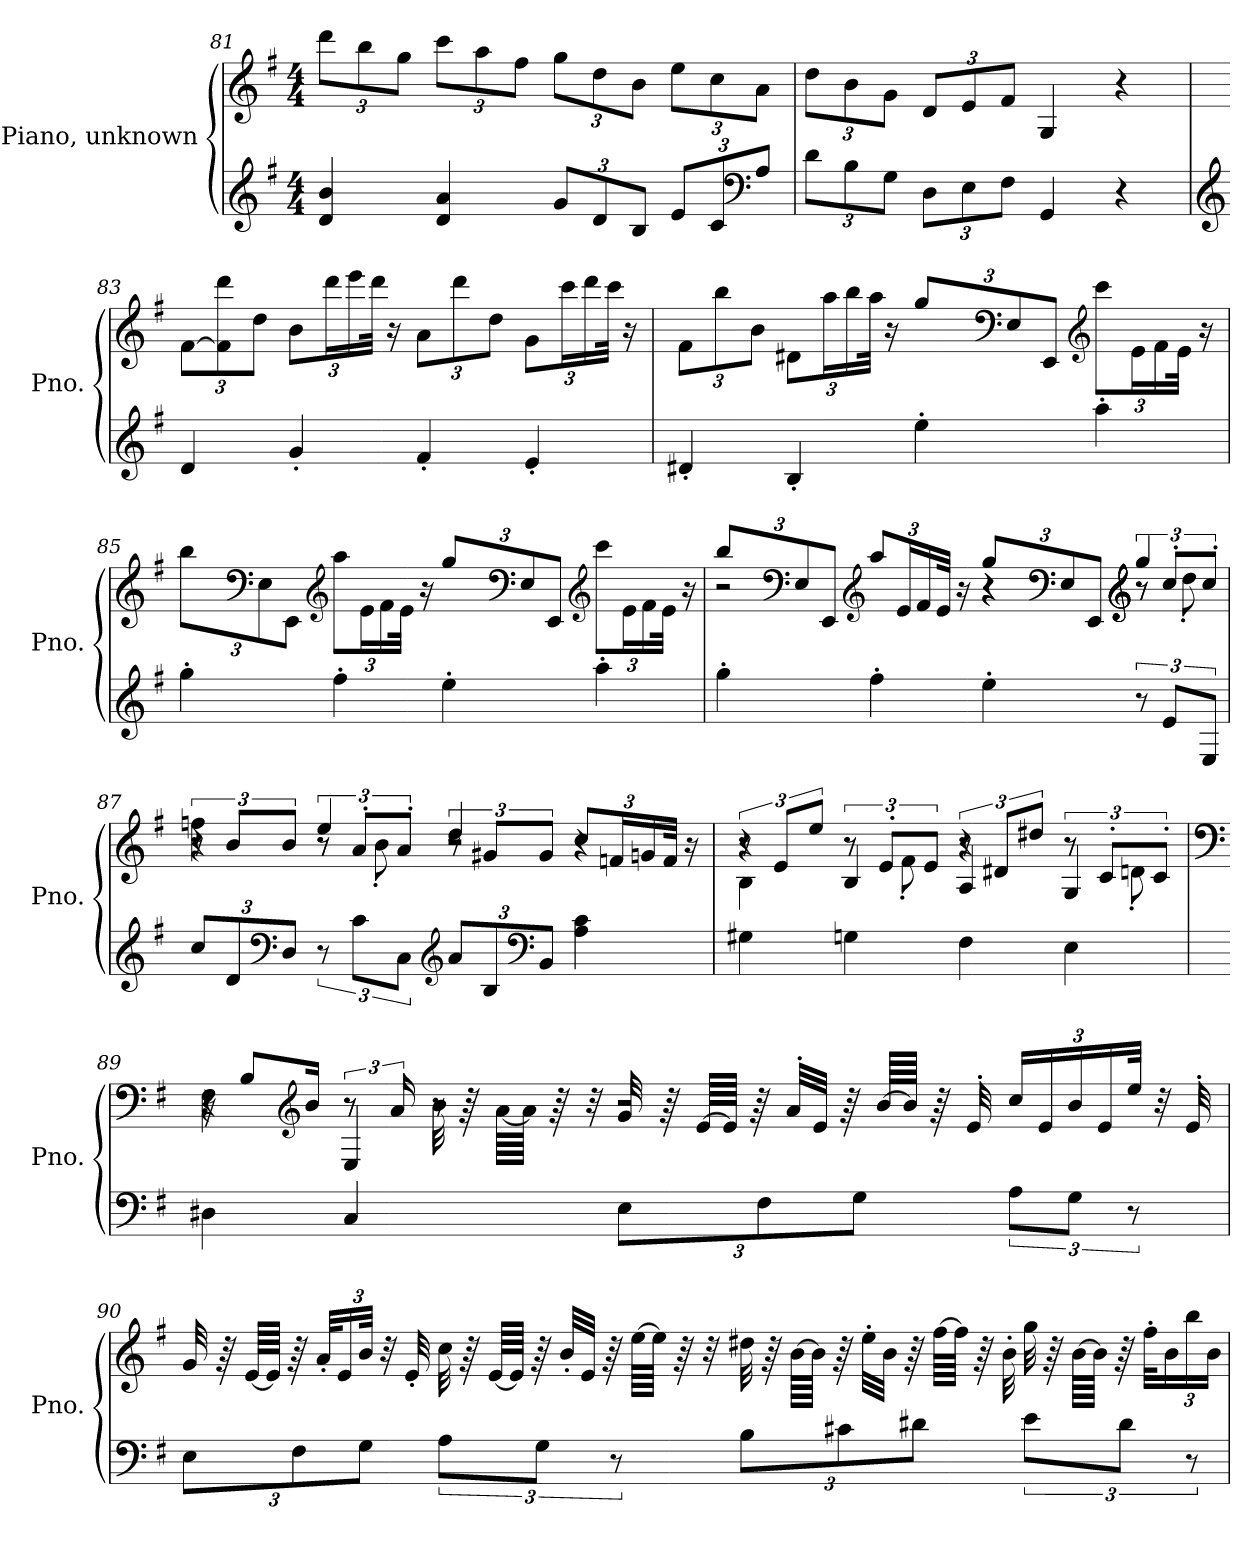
**kern	**kern
*part1	*part1
*staff2	*staff1
*I"Piano, unknown	*
*I'Pno.	*
!!LO:LB:g=z
*clefG2	*clefG2
*k[f#]	*k[f#]
*M4/4	*M4/4
*	*Xbrackettup
=81	=81
4d/ 4b/	12ddd\L
.	12bb\
.	12gg\J
4d/ 4a/	12ccc\L
.	12aa\
.	12ff#\J
*Xbrackettup	*
12g/L	12gg\L
12d/	12dd\
12B/J	12b\J
12e/L	12ee\L
12c/	12cc\
*clefF4	*
12A/J	12a\J
=82	=82
12d\L	12dd\L
12B\	12b\
12G\J	12g\J
12D\L	12d/L
12E\	12e/
12F#\J	12f#/J
4GG/	4G/
4r	4r
=83	=83
*clefG2	*
4d/	[12f#\L
.	12f#\] 12ddd\
.	12dd\J
4g'/	12b\L
.	24ddd\L
.	24eee\
.	48ddd\JJk
.	16r
4f#'/	12a\L
.	12ddd\
.	12dd\J
4e'/	12g\L
.	24ccc\L
.	24ddd\
.	48ccc\JJk
.	16r
!!LO:LB:g=z
=84	=84
4d#X'/	12f#\L
.	12bb\
.	12b\J
4B'/	12d#X\L
.	24aa\L
.	24bb\
.	48aa\JJk
.	16r
4ee'\	12gg/L
*	*clefF4
.	12E/
.	12EE/J
*	*clefG2
4aa'\	12ccc\L
.	24e\L
.	24f#\
.	48e\JJk
.	16r
=85	=85
4gg'\	12bb\L
*	*clefF4
.	12E\
.	12EE\J
*	*clefG2
4ff#'\	12aa\L
.	24e\L
.	24f#\
.	48e\JJk
.	16r
4ee'\	12gg/L
*	*clefF4
.	12E/
.	12EE/J
*	*clefG2
4aa'\	12ccc\L
.	24e\L
.	24f#\
.	48e\JJk
.	16r
!!LO:LB:g=z
=86	=86
*	*^
*	*	*^
4gg'\	2r	2r	12bb/L
*	*clefF4	*	*
.	.	.	12E/
.	.	.	12EE/J
*	*clefG2	*	*
4ff#'\	.	.	12aa/L
.	.	.	24e/L
.	.	.	24f#/
.	.	.	48e/JJk
.	.	.	16r
4ee'\	4r	4r	12gg/L
*	*clefF4	*	*
.	.	.	12E/
.	.	.	12EE/J
*	*clefG2	*	*
*brackettup	*	*	*brackettup
12r	4gg/	8r	12r
12e/L	.	.	12cc'/L
.	.	8dd'\	.
12E/J	.	.	12cc'/J
=87	=87	=87	=87
*Xbrackettup	*	*	*
12cc/L	4r	4ffn\	12r
12d/	.	.	12b/L
*clefF4	*	*	*
12D/J	.	.	12b/J
*brackettup	*	*	*
12r	4ee/	8r	12r
12c\L	.	.	12a'/L
.	.	8b'\	.
12C\J	.	.	12a'/J
*clefG2	*	*	*
*Xbrackettup	*	*	*
12a/L	4dd/	2r	12r
12B/	.	.	12g#X/L
*clefF4	*	*	*
12BB/J	.	.	12g#/J
*	*	*	*Xbrackettup
4A\ 4c\	4r	.	12cc/L
.	.	.	24fn/L
.	.	.	24gn/
.	.	.	48f/JJk
.	.	.	16r
!!LO:PB:g=z	!!	!!
=88	=88	=88	=88
*	*brackettup	*	*
4G#X\	12r	4B\	4r
.	12e/L	.	.
.	12ee/J	.	.
4Gn\	12r	8r	4B/
.	12e'/L	.	.
.	.	8f#'\	.
.	12e/J	.	.
4F#\	12r	4r	4A/
.	12d#X/L	.	.
.	12dd#X/J	.	.
4E\	12r	8r	4G/
.	12c'/L	.	.
.	.	8dn'\	.
.	12c'/J	.	.
!!LO:LB:g=z	!!	!!
=89	=89	=89	=89
*	*clefF4	*	*
4D#X\	16r	4F#\	4r
.	8B/L	.	.
*	*clefG2	*	*
.	16b/Jk	.	.
4C/	12r	8r	4E/
.	24a/	.	.
.	8r	32b\	.
.	.	64r	.
.	.	[64a\LLLL	.
.	.	64a\JJJJ]	.
.	.	64r	.
.	.	32r	.
12E\L	32g/	2r	2r
.	64r	.	.
.	[64e/LLLL	.	.
.	64e/JJJJ]	.	.
.	64r	.	.
12F#\	.	.	.
.	32a'/LLL	.	.
.	32e/JJJ	.	.
.	64r	.	.
12G\J	.	.	.
.	[64b/LLLL	.	.
.	64b/JJJJ]	.	.
.	64r	.	.
.	32e'/	.	.
*brackettup	*Xbrackettup	*	*
12A\L	24cc/LL	.	.
.	24e/	.	.
12G\J	24b/	.	.
.	24e/	.	.
12r	48ee/JJk	.	.
.	32r	.	.
.	32e'/	.	.
*	*v	*v	*v
!!LO:LB:g=z
=90	=90
*Xbrackettup	*
12E\L	32g/
.	64r
.	[64e/LLLL
.	64e/JJJJ]
.	64r
12F#\	.
.	32a'/KLL
.	24e/
12G\J	48b/JJk
.	32r
.	32e'/
*brackettup	*
12A\L	32cc\
.	64r
.	[64e/LLLL
.	64e/JJJJ]
.	64r
12G\J	.
.	32b'/LLL
.	32e/JJJ
.	64r
12r	.
.	[64ee\LLLL
.	64ee\JJJJ]
.	64r
.	32r
*Xbrackettup	*
12B\L	32dd#X\
.	64r
.	[64b\LLLL
.	64b\JJJJ]
.	64r
12c#X\	.
.	32ee'\LLL
.	32b\JJJ
.	64r
12d#X\J	.
.	[64ff#\LLLL
.	64ff#\JJJJ]
.	64r
.	32b'\
*brackettup	*
12e\L	32gg\
.	64r
.	[64b\LLLL
.	64b\JJJJ]
.	64r
12d#\J	.
.	32ff#'\KLL
.	24b\
12r	24bb\
.	24b\JJ
=	=
*-	*-
